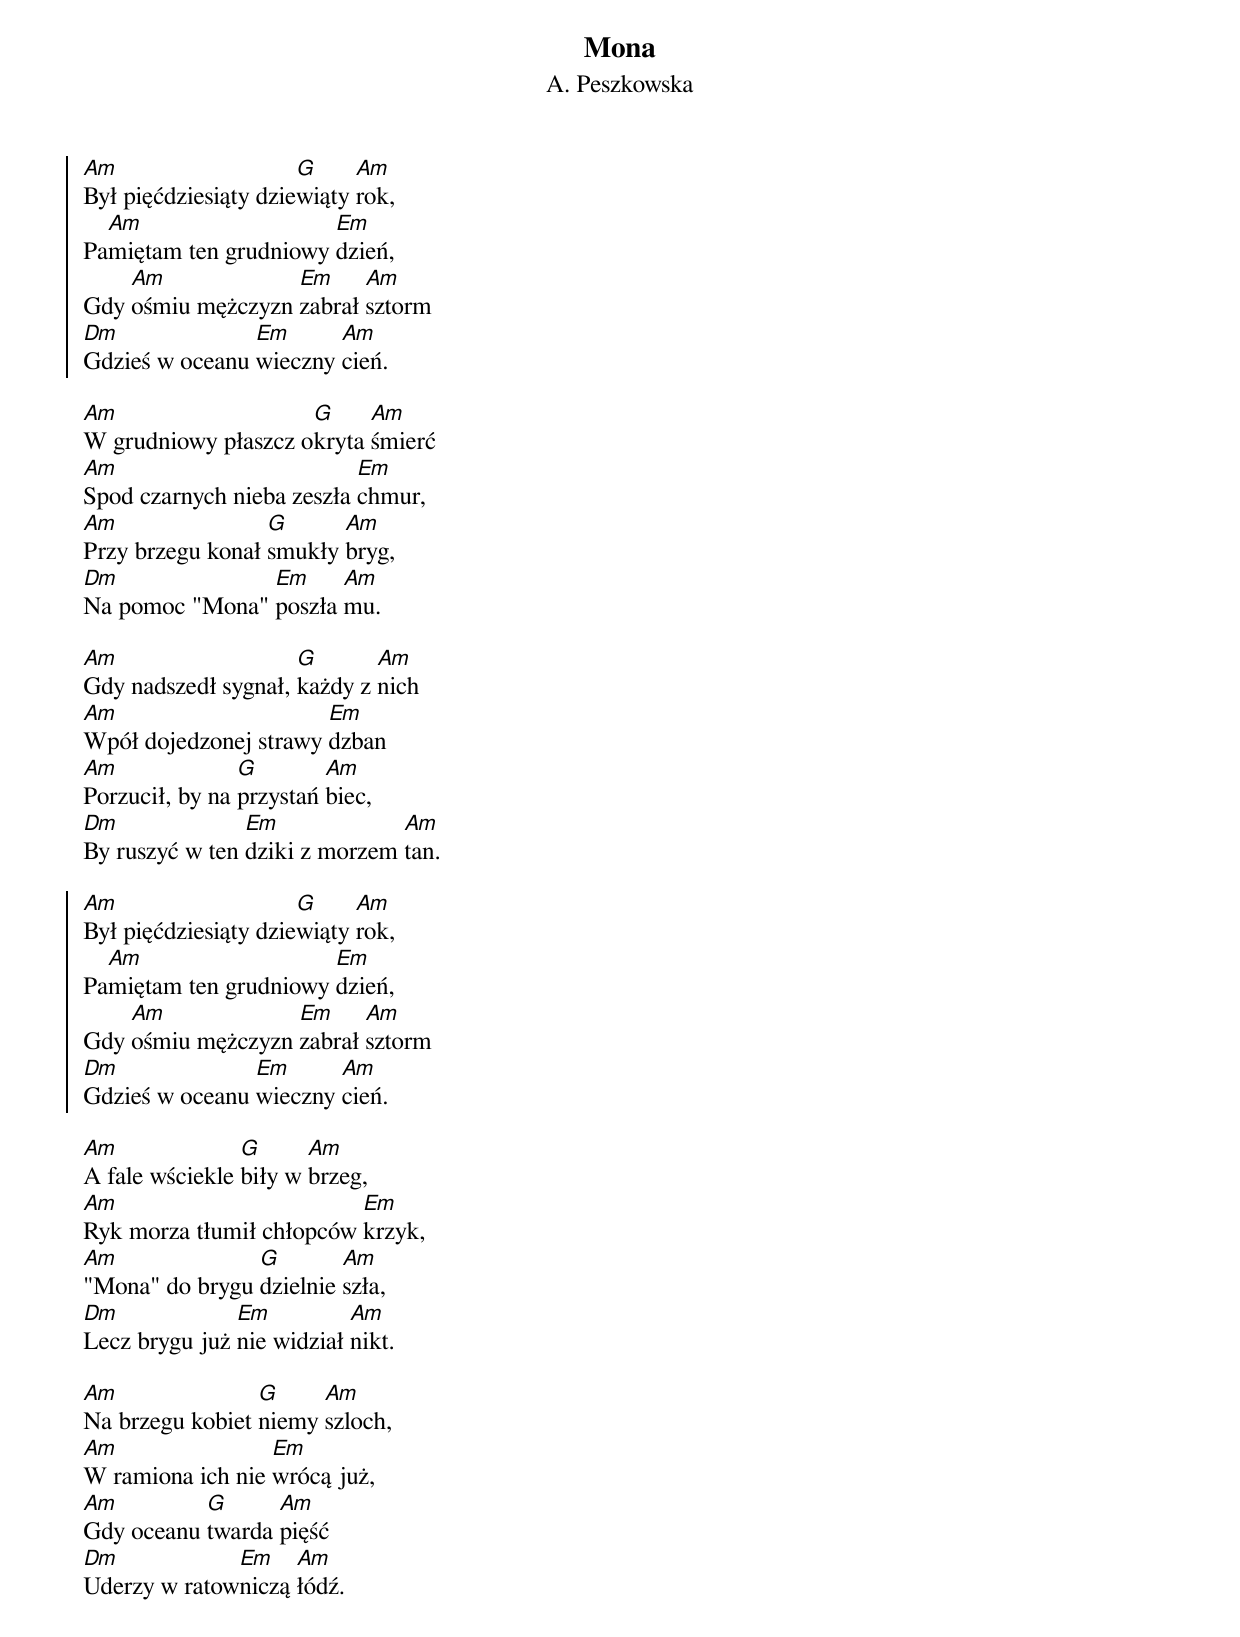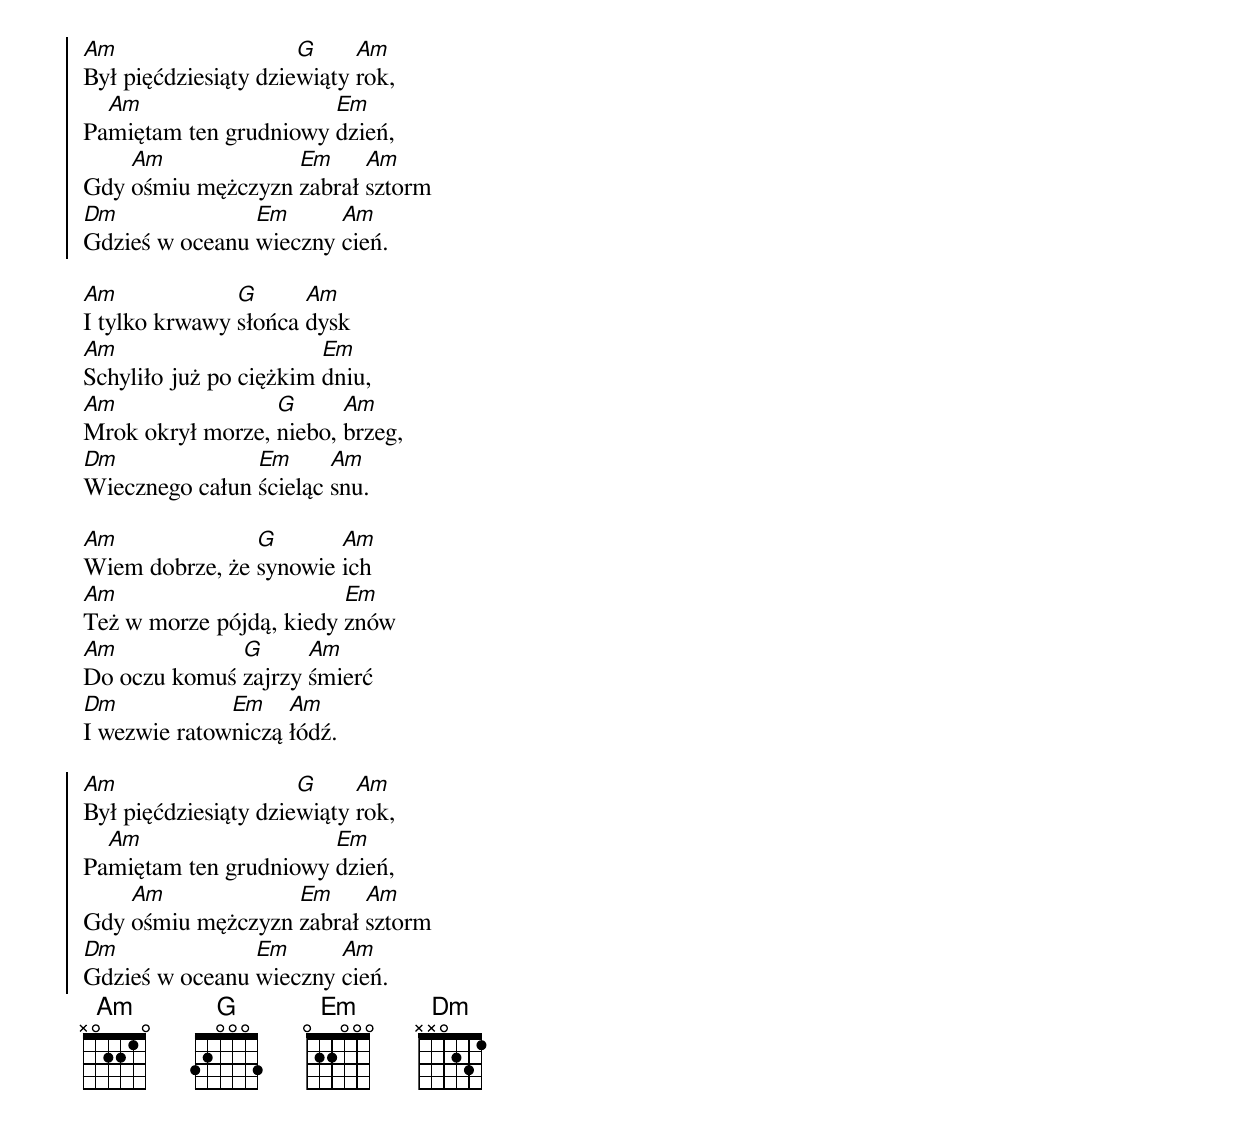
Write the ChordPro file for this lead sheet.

{t:Mona}
{st:A. Peszkowska}
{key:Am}

{soc}
[Am]Był pięćdziesiąty dzie[G]wiąty [Am]rok,
Pa[Am]miętam ten grudniowy [Em]dzień,
Gdy [Am]ośmiu mężczyzn [Em]zabrał [Am]sztorm
[Dm]Gdzieś w oceanu [Em]wieczny [Am]cień.
{eoc}

[Am]W grudniowy płaszcz o[G]kryta [Am]śmierć
[Am]Spod czarnych nieba zeszła [Em]chmur,
[Am]Przy brzegu konał [G]smukły [Am]bryg,
[Dm]Na pomoc "Mona" [Em]poszła [Am]mu.

[Am]Gdy nadszedł sygnał, [G]każdy z [Am]nich
[Am]Wpół dojedzonej strawy [Em]dzban
[Am]Porzucił, by na [G]przystań [Am]biec,
[Dm]By ruszyć w ten [Em]dziki z morzem [Am]tan.

{soc}
[Am]Był pięćdziesiąty dzie[G]wiąty [Am]rok,
Pa[Am]miętam ten grudniowy [Em]dzień,
Gdy [Am]ośmiu mężczyzn [Em]zabrał [Am]sztorm
[Dm]Gdzieś w oceanu [Em]wieczny [Am]cień.
{eoc}

[Am]A fale wściekle [G]biły w [Am]brzeg,
[Am]Ryk morza tłumił chłopców [Em]krzyk,
[Am]"Mona" do brygu [G]dzielnie [Am]szła,
[Dm]Lecz brygu już [Em]nie widział [Am]nikt.

[Am]Na brzegu kobiet [G]niemy [Am]szloch,
[Am]W ramiona ich nie [Em]wrócą już,
[Am]Gdy oceanu [G]twarda [Am]pięść
[Dm]Uderzy w ratow[Em]niczą [Am]łódź.

{soc}
[Am]Był pięćdziesiąty dzie[G]wiąty [Am]rok,
Pa[Am]miętam ten grudniowy [Em]dzień,
Gdy [Am]ośmiu mężczyzn [Em]zabrał [Am]sztorm
[Dm]Gdzieś w oceanu [Em]wieczny [Am]cień.
{eoc}

[Am]I tylko krwawy [G]słońca [Am]dysk
[Am]Schyliło już po ciężkim [Em]dniu,
[Am]Mrok okrył morze, [G]niebo, [Am]brzeg,
[Dm]Wiecznego całun [Em]ścieląc [Am]snu.

[Am]Wiem dobrze, że [G]synowie [Am]ich
[Am]Też w morze pójdą, kiedy [Em]znów
[Am]Do oczu komuś [G]zajrzy [Am]śmierć
[Dm]I wezwie ratow[Em]niczą [Am]łódź.

{soc}
[Am]Był pięćdziesiąty dzie[G]wiąty [Am]rok,
Pa[Am]miętam ten grudniowy [Em]dzień,
Gdy [Am]ośmiu mężczyzn [Em]zabrał [Am]sztorm
[Dm]Gdzieś w oceanu [Em]wieczny [Am]cień.
{eoc}
